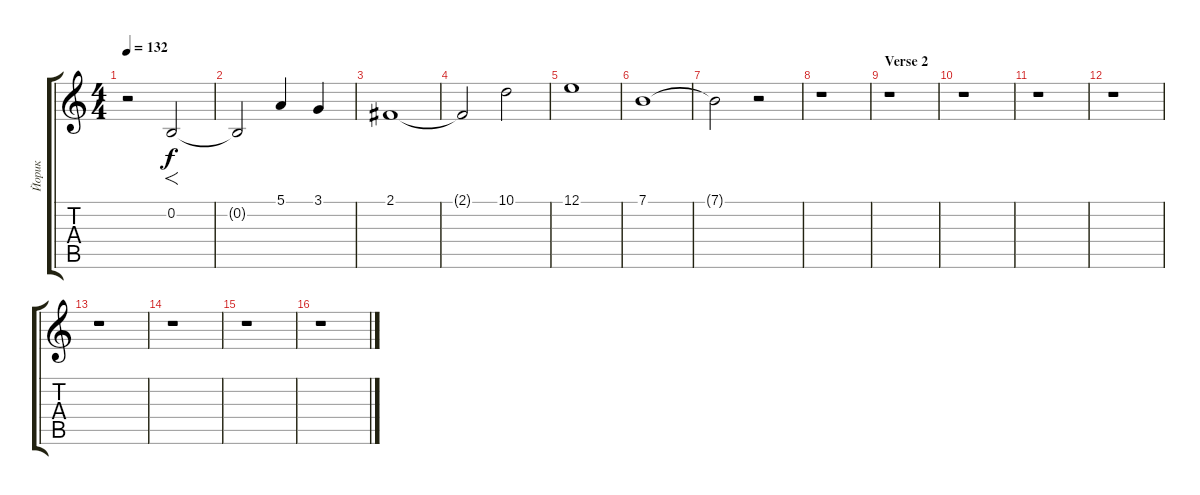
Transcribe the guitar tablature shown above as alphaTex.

\track ("Йорик" "Йорик") {instrument violin}
\staff {score tabs}
\tuning (E4 B3 G3 D3 A2 E2) {hide}
\ts (4 4)
\tempo 132
\clef g2
\ks c
r.2{dy f} 0.2.2{f} |
0.2{t}.2 5.1.4 3.1.4 |
2.1.1 |
2.1{t}.2 10.1.2 |
12.1.1 |
7.1.1 |
7.1{t}.2 r.2 |
r.1 |
\section ("" "Verse 2")
r.1 |
r.1 |
r.1 |
r.1 |
r.1 |
r.1 |
r.1 |
r.1
